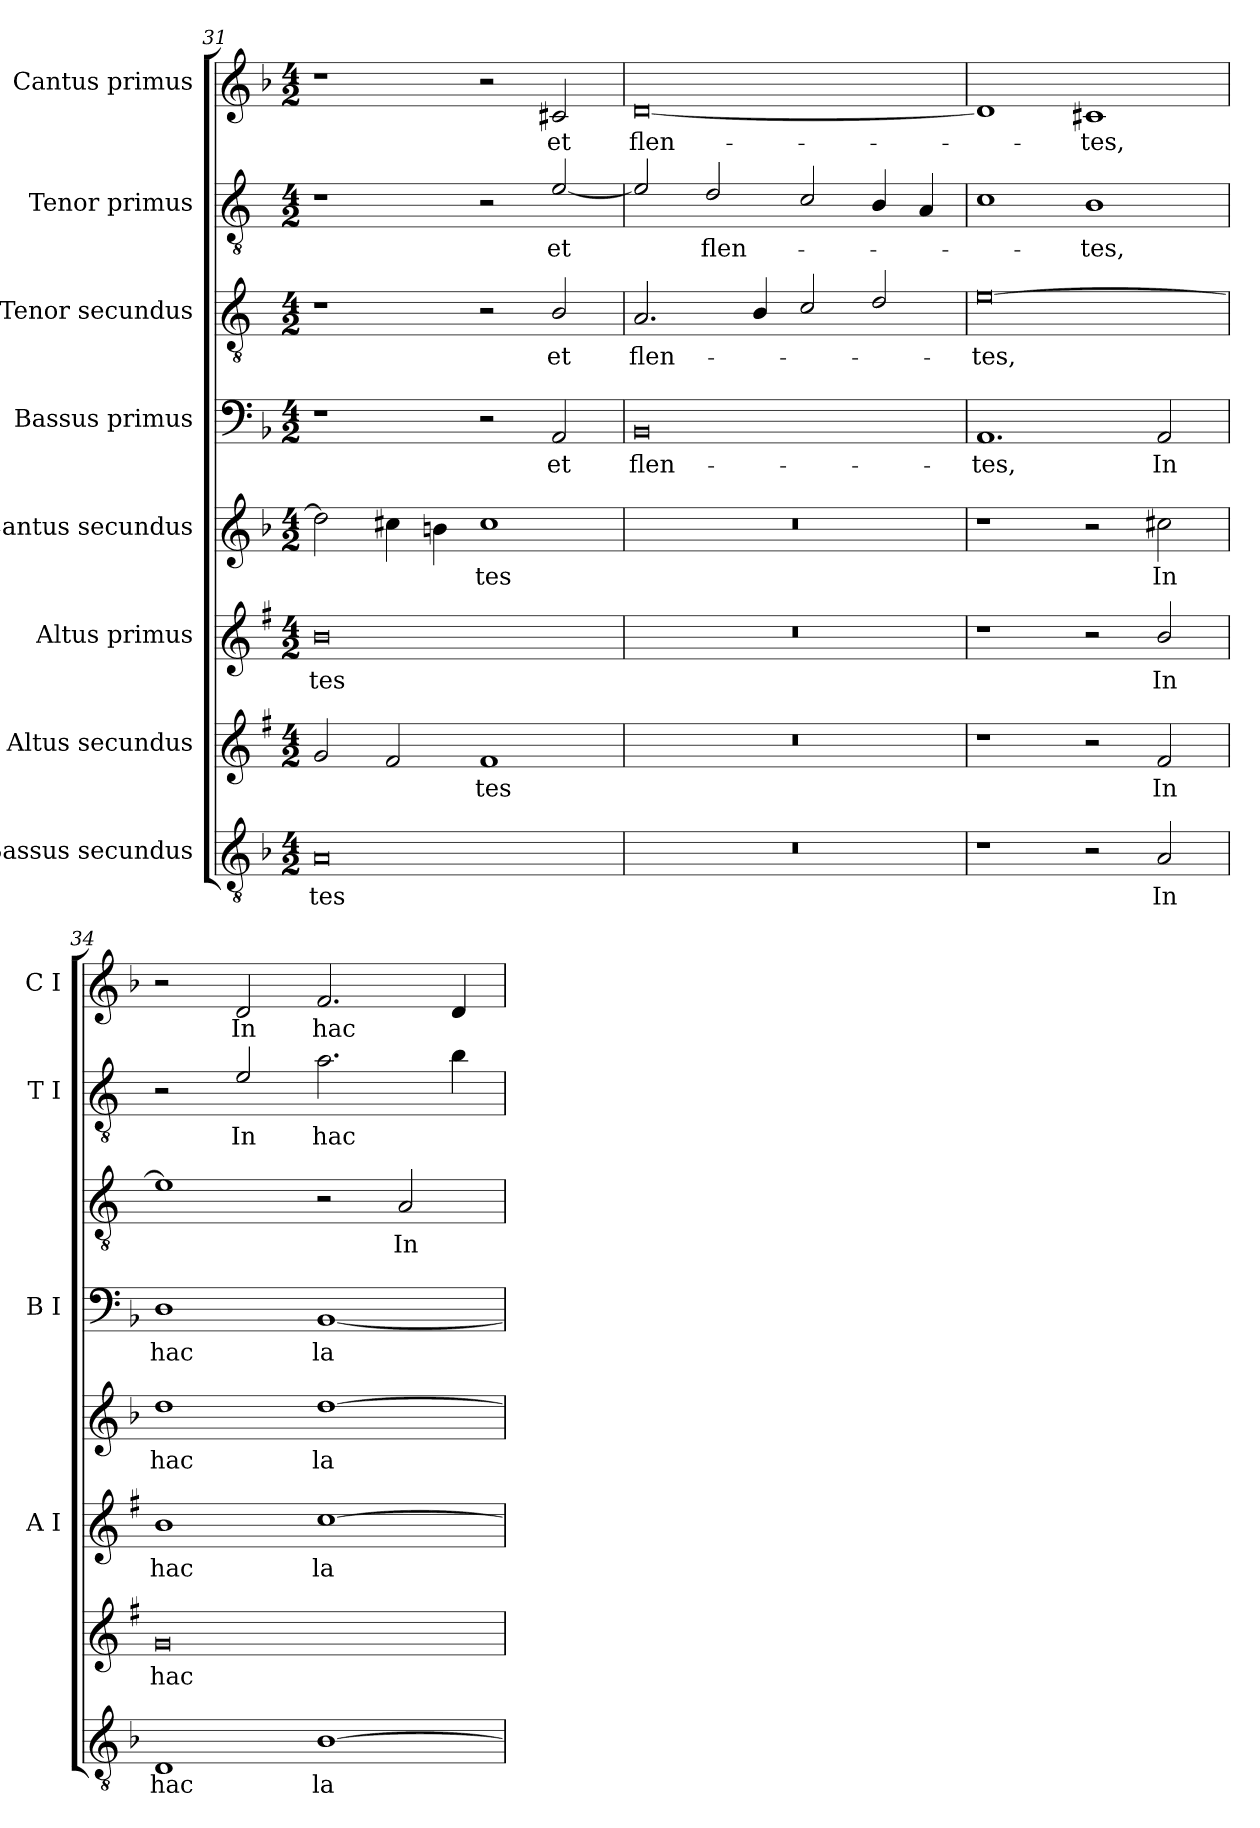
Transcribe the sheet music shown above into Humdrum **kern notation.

**kern	**text	**kern	**text	**kern	**text	**kern	**text	**kern	**text	**kern	**text	**kern	**text	**kern	**text
*part8	*part8	*part7	*part7	*part6	*part6	*part5	*part5	*part4	*part4	*part3	*part3	*part2	*part2	*part1	*part1
*staff8	*staff8	*staff7	*staff7	*staff6	*staff6	*staff5	*staff5	*staff4	*staff4	*staff3	*staff3	*staff2	*staff2	*staff1	*staff1
*I"Bassus secundus	*	*I"Altus secundus	*	*I"Altus primus	*	*I"Cantus secundus	*	*I"Bassus primus	*	*I"Tenor secundus	*	*I"Tenor primus	*	*I"Cantus primus	*
*	*	*	*	*I'A I	*	*	*	*I'B I	*	*	*	*I'T I	*	*I'C I	*
*clefGv2	*	*clefG2	*	*clefG2	*	*clefG2	*	*clefF4	*	*clefGv2	*	*clefGv2	*	*clefG2	*
*	*	*ITrd1c2	*	*ITrd1c2	*	*	*	*	*	*ITrd4c7	*	*ITrd4c7	*	*	*
*k[b-]	*	*k[b-]	*	*k[b-]	*	*k[b-]	*	*k[b-]	*	*k[b-]	*	*k[b-]	*	*k[b-]	*
*F:	*	*F:	*	*F:	*	*F:	*	*F:	*	*F:	*	*F:	*	*F:	*
*M4/2	*	*M4/2	*	*M4/2	*	*M4/2	*	*M4/2	*	*M4/2	*	*M4/2	*	*M4/2	*
=31	=31	=31	=31	=31	=31	=31	=31	=31	=31	=31	=31	=31	=31	=31	=31
!	!LO:LY:b	!	!	!	!LO:LY:b	!	!	!	!	!	!	!	!	!	!
0A	-tes	2f/	.	0a	-tes	2dd\]	.	1r	.	1r	.	1r	.	1r	.
.	.	2e/	.	.	.	4cc#X\	.	.	.	.	.	.	.	.	.
.	.	.	.	.	.	4bn\	.	.	.	.	.	.	.	.	.
!	!	!	!LO:LY:b	!	!	!	!LO:LY:b	!	!	!	!	!	!	!	!
.	.	1e	-tes	.	.	1cc#	-tes	2r	.	2r	.	2r	.	2r	.
!	!	!	!	!	!	!	!	!	!LO:LY:b	!	!LO:LY:b	!	!LO:LY:b	!	!LO:LY:b
.	.	.	.	.	.	.	.	2AA/	et	2E/	et	[2A/	et	2c#X/	et
=32	=32	=32	=32	=32	=32	=32	=32	=32	=32	=32	=32	=32	=32	=32	=32
!	!	!	!	!	!	!	!	!	!LO:LY:b	!	!LO:LY:b	!	!	!	!LO:LY:b
0r	.	0r	.	0r	.	0r	.	0BB-	flen-	2.D/	flen-	2A/]	.	[0d	flen-
!	!	!	!	!	!	!	!	!	!	!	!	!	!LO:LY:b	!	!
.	.	.	.	.	.	.	.	.	.	.	.	2G/	flen-	.	.
.	.	.	.	.	.	.	.	.	.	4E/	.	.	.	.	.
.	.	.	.	.	.	.	.	.	.	2F/	.	2F/	.	.	.
.	.	.	.	.	.	.	.	.	.	2G/	.	4E/	.	.	.
.	.	.	.	.	.	.	.	.	.	.	.	4D/	.	.	.
=33	=33	=33	=33	=33	=33	=33	=33	=33	=33	=33	=33	=33	=33	=33	=33
!	!	!	!	!	!	!	!	!	!LO:LY:b	!	!LO:LY:b	!	!	!	!
1r	.	1r	.	1r	.	1r	.	1.AA	-tes,	[0A	-tes,	1F	.	1d]	.
!	!	!	!	!	!	!	!	!	!	!	!	!	!LO:LY:b	!	!LO:LY:b
2r	.	2r	.	2r	.	2r	.	.	.	.	.	1E	-tes,	1c#X	-tes,
!	!LO:LY:b	!	!LO:LY:b	!	!LO:LY:b	!	!LO:LY:b	!	!LO:LY:b	!	!	!	!	!	!
2A/	In	2e/	In	2a/	In	2cc#X\	In	2AA/	In	.	.	.	.	.	.
=34	=34	=34	=34	=34	=34	=34	=34	=34	=34	=34	=34	=34	=34	=34	=34
!	!LO:LY:b	!	!LO:LY:b	!	!LO:LY:b	!	!LO:LY:b	!	!LO:LY:b	!	!	!	!	!	!
1D	hac	0f	hac	1a	hac	1dd	hac	1D	hac	1A]	.	2r	.	2r	.
!	!	!	!	!	!	!	!	!	!	!	!	!	!LO:LY:b	!	!LO:LY:b
.	.	.	.	.	.	.	.	.	.	.	.	2A/	In	2d/	In
!	!LO:LY:b	!	!	!	!LO:LY:b	!	!LO:LY:b	!	!LO:LY:b	!	!	!	!LO:LY:b	!	!LO:LY:b
[1B-	la-	.	.	[1b-	la-	[1dd	la-	[1BB-	la-	2r	.	2.d\	hac	2.f/	hac
!	!	!	!	!	!	!	!	!	!	!	!LO:LY:b	!	!	!	!
.	.	.	.	.	.	.	.	.	.	2D/	In	.	.	.	.
.	.	.	.	.	.	.	.	.	.	.	.	4e\	.	4d/	.
=	=	=	=	=	=	=	=	=	=	=	=	=	=	=	=
*-	*-	*-	*-	*-	*-	*-	*-	*-	*-	*-	*-	*-	*-	*-	*-
